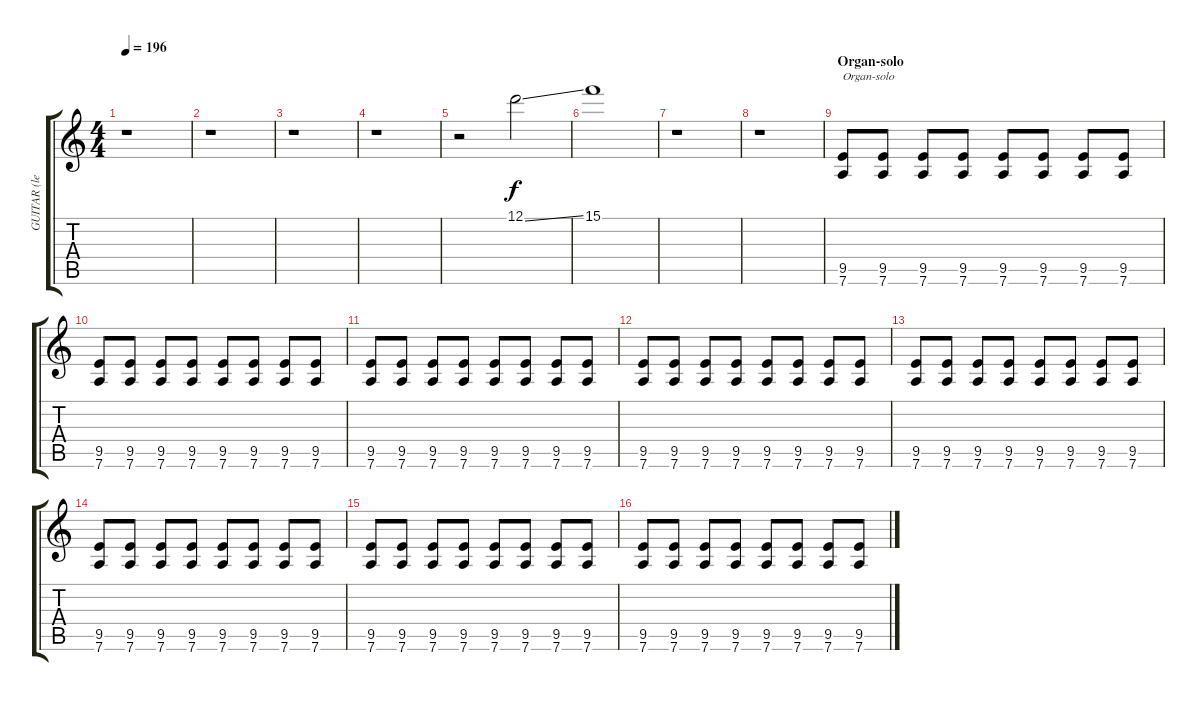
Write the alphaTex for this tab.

\track ("GUITAR (lead)" "GUITAR (le") {instrument distortionguitar}
\staff {score tabs}
\tuning (D4 A3 F3 C3 G2 D2) {hide}
\ts (4 4)
\tempo 196
\clef g2
\ks c
r.1{dy f} |
r.1 |
r.1 |
r.1 |
r.2 12.1{ss}.2 |
15.1.1 |
r.1 |
r.1 |
\section ("" "Organ-solo")
(9.5 7.6).8{txt "Organ-solo" volume 10} (9.5 7.6).8 (9.5 7.6).8 (9.5 7.6).8 (9.5 7.6).8 (9.5 7.6).8 (9.5 7.6).8 (9.5 7.6).8 |
(9.5 7.6).8 (9.5 7.6).8 (9.5 7.6).8 (9.5 7.6).8 (9.5 7.6).8 (9.5 7.6).8 (9.5 7.6).8 (9.5 7.6).8 |
(9.5 7.6).8 (9.5 7.6).8 (9.5 7.6).8 (9.5 7.6).8 (9.5 7.6).8 (9.5 7.6).8 (9.5 7.6).8 (9.5 7.6).8 |
(9.5 7.6).8 (9.5 7.6).8 (9.5 7.6).8 (9.5 7.6).8 (9.5 7.6).8 (9.5 7.6).8 (9.5 7.6).8 (9.5 7.6).8 |
(9.5 7.6).8 (9.5 7.6).8 (9.5 7.6).8 (9.5 7.6).8 (9.5 7.6).8 (9.5 7.6).8 (9.5 7.6).8 (9.5 7.6).8 |
(9.5 7.6).8 (9.5 7.6).8 (9.5 7.6).8 (9.5 7.6).8 (9.5 7.6).8 (9.5 7.6).8 (9.5 7.6).8 (9.5 7.6).8 |
(9.5 7.6).8 (9.5 7.6).8 (9.5 7.6).8 (9.5 7.6).8 (9.5 7.6).8 (9.5 7.6).8 (9.5 7.6).8 (9.5 7.6).8 |
(9.5 7.6).8 (9.5 7.6).8 (9.5 7.6).8 (9.5 7.6).8 (9.5 7.6).8 (9.5 7.6).8 (9.5 7.6).8 (9.5 7.6).8
